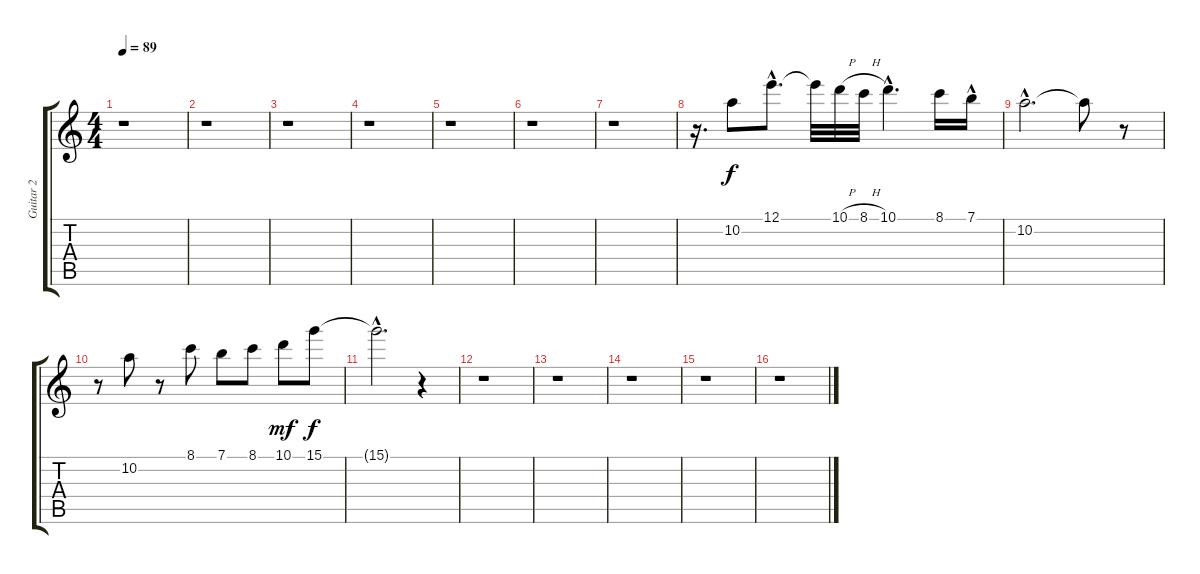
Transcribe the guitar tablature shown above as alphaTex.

\track ("Guitar 2" "Guitar 2") {instrument overdrivenguitar}
\staff {score tabs}
\tuning (E4 B3 G3 D3 A2 E2) {hide}
\ts (4 4)
\tempo 89
\clef g2
\ks c
r.1{dy mp} |
r.1 |
r.1 |
r.1 |
r.1 |
r.1 |
r.1 |
r.16{d} 10.2.8{dy f} 12.1{hac}.8{d} 12.1{t}.32 10.1{h}.32 8.1{h}.32 10.1{hac}.4{d} 8.1.16 7.1{hac}.16 |
10.2{hac}.2{d} 10.2{t}.8 r.8 |
r.8 10.2.8 r.8 8.1.8 7.1.8 8.1.8 10.1.8{dy mf} 15.1.8{dy f} |
15.1{hac t}.2{d} r.4 |
r.1 |
r.1 |
r.1 |
r.1 |
r.1
